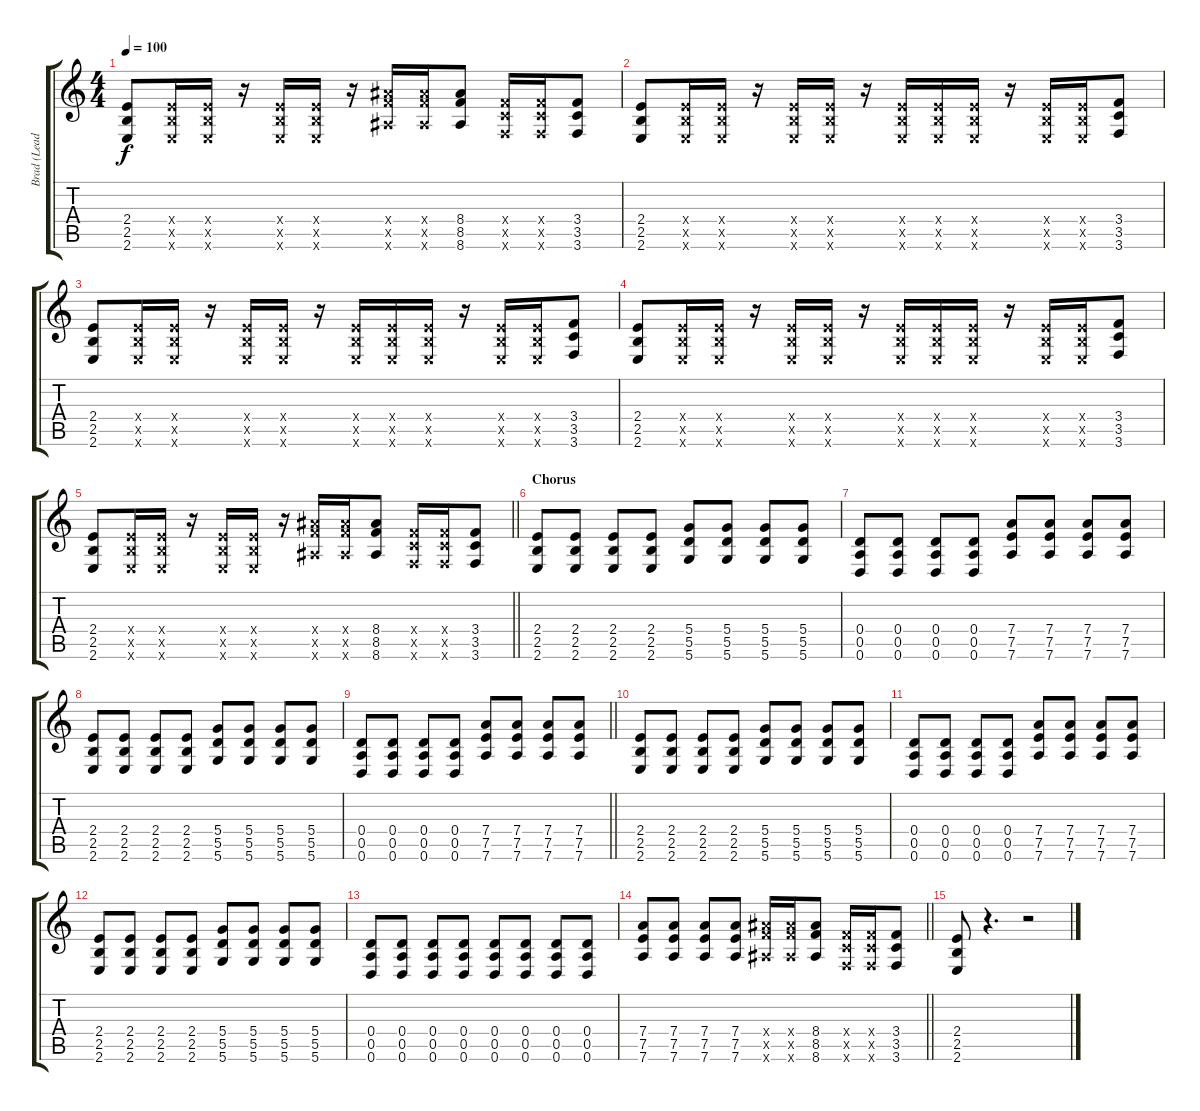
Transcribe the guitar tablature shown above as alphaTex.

\track ("Brad (Lead Guitar)" "Brad (Lead") {instrument overdrivenguitar}
\staff {score tabs}
\tuning (E4 B3 G3 D3 A2 D2) {hide}
\ts (4 4)
\tempo 100
\clef g2
\ks c
(2.4 2.5 2.6).8{dy f} (2.4{x} 2.5{x} 2.6{x}).16 (2.4{x} 2.5{x} 2.6{x}).16 r.16 (2.4{x} 2.5{x} 2.6{x}).16 (2.4{x} 2.5{x} 2.6{x}).16 r.16 (8.4{x} 8.5{x} 8.6{x}).16 (8.4{x} 8.5{x} 8.6{x}).16 (8.4 8.5 8.6).8 (3.4{x} 3.5{x} 3.6{x}).16 (3.4{x} 3.5{x} 3.6{x}).16 (3.4 3.5 3.6).8 |
(2.4 2.5 2.6).8{volume 12} (2.4{x} 2.5{x} 2.6{x}).16 (2.4{x} 2.5{x} 2.6{x}).16 r.16 (2.4{x} 2.5{x} 2.6{x}).16 (2.4{x} 2.5{x} 2.6{x}).16 r.16 (2.4{x} 2.5{x} 2.6{x}).16 (2.4{x} 2.5{x} 2.6{x}).16 (2.4{x} 2.5{x} 2.6{x}).16 r.16 (2.4{x} 2.5{x} 2.6{x}).16 (2.4{x} 2.5{x} 2.6{x}).16 (3.4 3.5 3.6).8 |
(2.4 2.5 2.6).8 (2.4{x} 2.5{x} 2.6{x}).16 (2.4{x} 2.5{x} 2.6{x}).16 r.16 (2.4{x} 2.5{x} 2.6{x}).16 (2.4{x} 2.5{x} 2.6{x}).16 r.16 (2.4{x} 2.5{x} 2.6{x}).16 (2.4{x} 2.5{x} 2.6{x}).16 (2.4{x} 2.5{x} 2.6{x}).16 r.16 (2.4{x} 2.5{x} 2.6{x}).16 (2.4{x} 2.5{x} 2.6{x}).16 (3.4 3.5 3.6).8 |
(2.4 2.5 2.6).8 (2.4{x} 2.5{x} 2.6{x}).16 (2.4{x} 2.5{x} 2.6{x}).16 r.16 (2.4{x} 2.5{x} 2.6{x}).16 (2.4{x} 2.5{x} 2.6{x}).16 r.16 (2.4{x} 2.5{x} 2.6{x}).16 (2.4{x} 2.5{x} 2.6{x}).16 (2.4{x} 2.5{x} 2.6{x}).16 r.16 (2.4{x} 2.5{x} 2.6{x}).16 (2.4{x} 2.5{x} 2.6{x}).16 (3.4 3.5 3.6).8 |
\barLineRight lightlight
(2.4 2.5 2.6).8 (2.4{x} 2.5{x} 2.6{x}).16 (2.4{x} 2.5{x} 2.6{x}).16 r.16 (2.4{x} 2.5{x} 2.6{x}).16 (2.4{x} 2.5{x} 2.6{x}).16 r.16 (8.4{x} 8.5{x} 8.6{x}).16 (8.4{x} 8.5{x} 8.6{x}).16 (8.4 8.5 8.6).8 (3.4{x} 3.5{x} 3.6{x}).16 (3.4{x} 3.5{x} 3.6{x}).16 (3.4 3.5 3.6).8 |
\section ("" "Chorus")
(2.4 2.5 2.6).8 (2.4 2.5 2.6).8 (2.4 2.5 2.6).8 (2.4 2.5 2.6).8 (5.4 5.5 5.6).8 (5.4 5.5 5.6).8 (5.4 5.5 5.6).8 (5.4 5.5 5.6).8 |
(0.4 0.5 0.6).8 (0.4 0.5 0.6).8 (0.4 0.5 0.6).8 (0.4 0.5 0.6).8 (7.4 7.5 7.6).8 (7.4 7.5 7.6).8 (7.4 7.5 7.6).8 (7.4 7.5 7.6).8 |
(2.4 2.5 2.6).8 (2.4 2.5 2.6).8 (2.4 2.5 2.6).8 (2.4 2.5 2.6).8 (5.4 5.5 5.6).8 (5.4 5.5 5.6).8 (5.4 5.5 5.6).8 (5.4 5.5 5.6).8 |
\barLineRight lightlight
(0.4 0.5 0.6).8 (0.4 0.5 0.6).8 (0.4 0.5 0.6).8 (0.4 0.5 0.6).8 (7.4 7.5 7.6).8 (7.4 7.5 7.6).8 (7.4 7.5 7.6).8 (7.4 7.5 7.6).8 |
(2.4 2.5 2.6).8 (2.4 2.5 2.6).8 (2.4 2.5 2.6).8 (2.4 2.5 2.6).8 (5.4 5.5 5.6).8 (5.4 5.5 5.6).8 (5.4 5.5 5.6).8 (5.4 5.5 5.6).8 |
(0.4 0.5 0.6).8 (0.4 0.5 0.6).8 (0.4 0.5 0.6).8 (0.4 0.5 0.6).8 (7.4 7.5 7.6).8 (7.4 7.5 7.6).8 (7.4 7.5 7.6).8 (7.4 7.5 7.6).8 |
(2.4 2.5 2.6).8 (2.4 2.5 2.6).8 (2.4 2.5 2.6).8 (2.4 2.5 2.6).8 (5.4 5.5 5.6).8 (5.4 5.5 5.6).8 (5.4 5.5 5.6).8 (5.4 5.5 5.6).8 |
(0.4 0.5 0.6).8 (0.4 0.5 0.6).8 (0.4 0.5 0.6).8 (0.4 0.5 0.6).8 (0.4 0.5 0.6).8 (0.4 0.5 0.6).8 (0.4 0.5 0.6).8 (0.4 0.5 0.6).8 |
\barLineRight lightlight
(7.4 7.5 7.6).8 (7.4 7.5 7.6).8 (7.4 7.5 7.6).8 (7.4 7.5 7.6).8 (8.4{x} 8.5{x} 8.6{x}).16 (8.4{x} 8.5{x} 8.6{x}).16 (8.4 8.5 8.6).8 (3.4{x} 3.5{x} 3.6{x}).16 (3.4{x} 3.5{x} 3.6{x}).16 (3.4 3.5 3.6).8 |
(2.4 2.5 2.6).8 r.4{d} r.2
